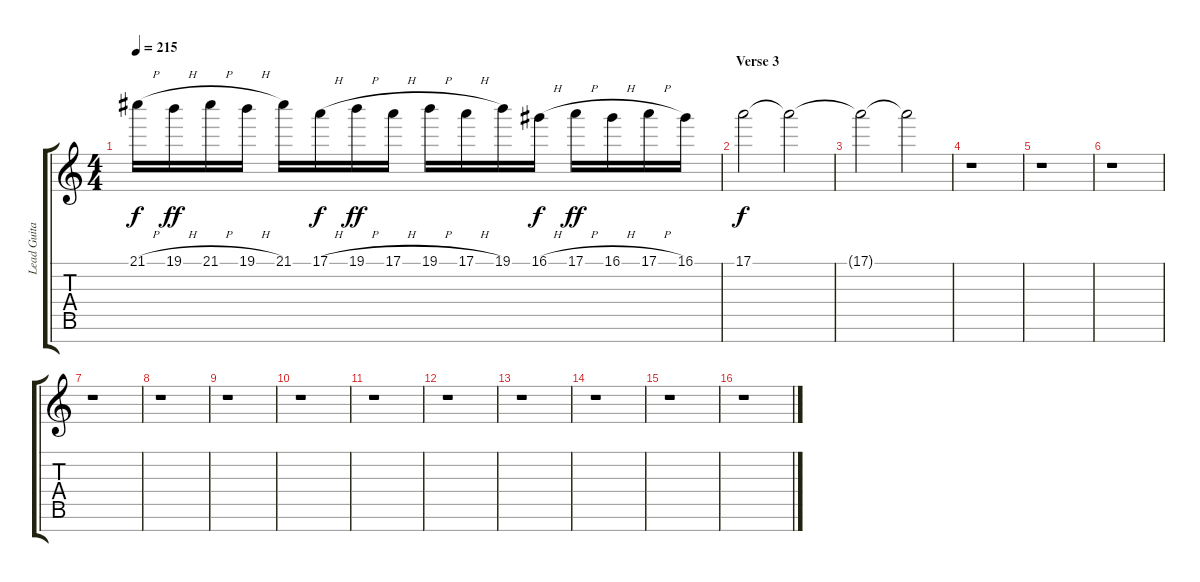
\track ("Lead Guitar [Herman Li]" "Lead Guita") {instrument overdrivenguitar}
\staff {score tabs}
\tuning (E4 B3 G3 D3 A2 E2 B1) {hide}
\ts (4 4)
\tempo 215
\clef g2
\ks c
21.1{h}.16{dy f} 19.1{h}.16{dy ff} 21.1{h}.16 19.1{h}.16 21.1.16 17.1{h}.16{dy f} 19.1{h}.16{dy ff} 17.1{h}.16 19.1{h}.16 17.1{h}.16 19.1.16 16.1{h}.16{dy f} 17.1{h}.16{dy ff} 16.1{h}.16 17.1{h}.16 16.1.16 |
\section ("" "Verse 3")
17.1.2{dy f} 17.1{t}.2{volume 13} |
17.1{t}.2{volume 9} 17.1{t}.2{volume 0} |
r.1 |
r.1 |
r.1 |
r.1 |
r.1 |
r.1 |
r.1 |
r.1 |
r.1 |
r.1 |
r.1 |
r.1 |
r.1
